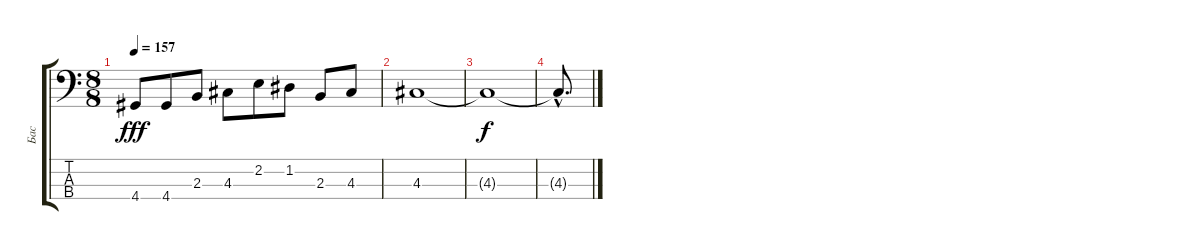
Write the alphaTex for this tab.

\track ("Бас" "Бас") {instrument fretlessbass}
\staff {score tabs}
\tuning (G2 D2 A1 E1) {hide}
\ts (8 8)
\tempo 157
\clef f4
\ks c
4.4.8{dy fff} 4.4.8 2.3.8 4.3.8 2.2.8 1.2.8 2.3.8 4.3.8 |
4.3.1 |
4.3{t}.1{dy f} |
4.3{hac t}.8{d}
